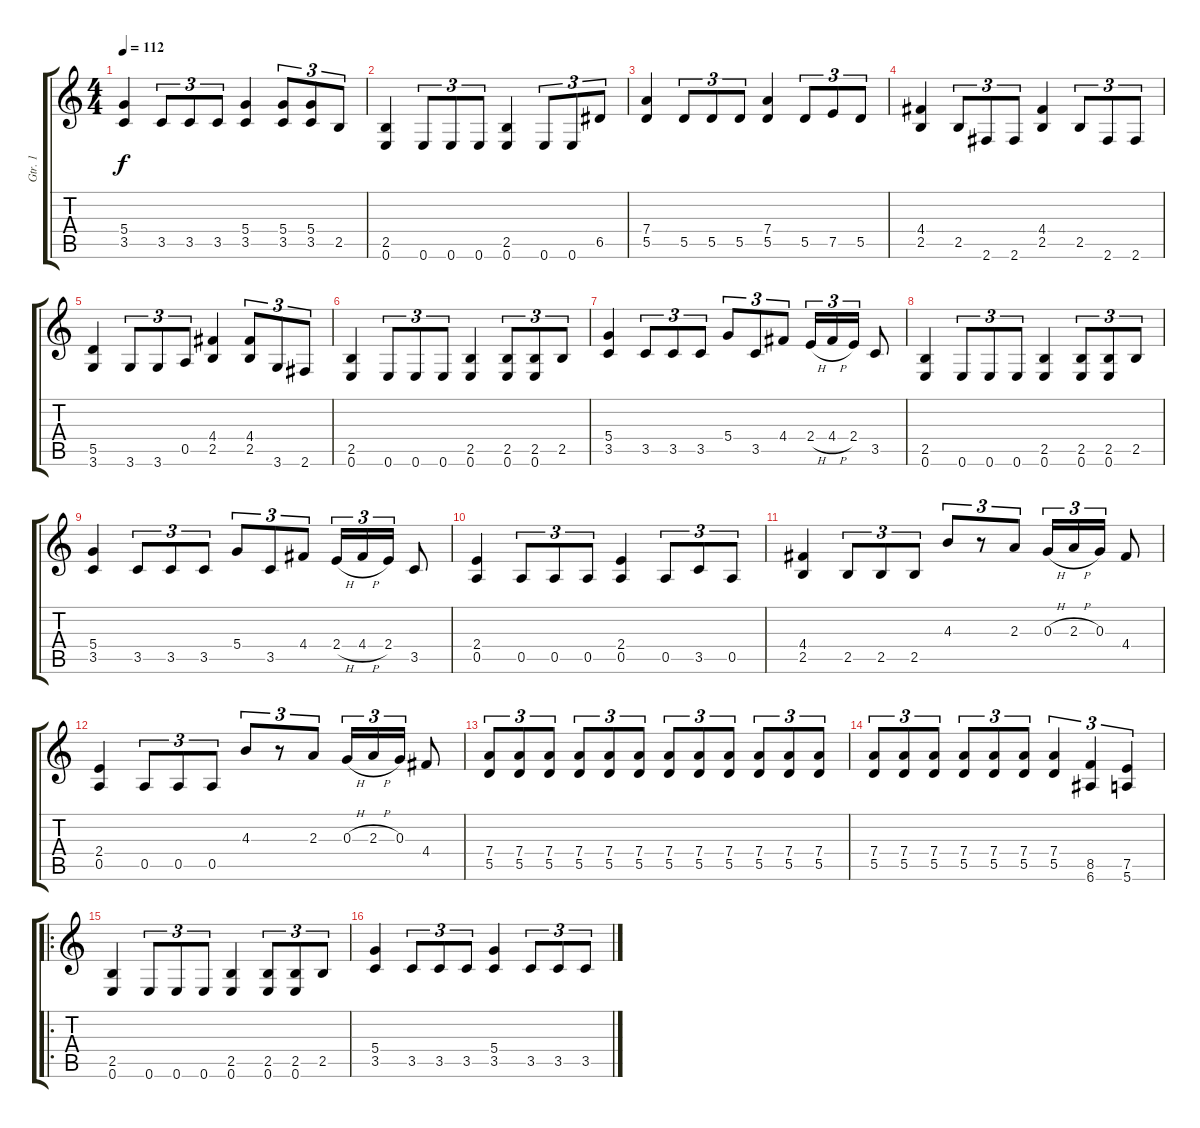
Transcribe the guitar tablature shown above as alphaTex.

\track ("Gtr. 1" "Gtr. 1") {instrument distortionguitar}
\staff {score tabs}
\tuning (E4 B3 G3 D3 A2 E2) {hide}
\ts (4 4)
\tempo 112
\clef g2
\ks c
(5.4 3.5).4{dy f} 3.5.8{tu (3 2)} 3.5.8{tu (3 2)} 3.5.8{tu (3 2)} (5.4 3.5).4 (5.4 3.5).8{tu (3 2)} (5.4 3.5).8{tu (3 2)} 2.5.8{tu (3 2)} |
(2.5 0.6).4 0.6.8{tu (3 2)} 0.6.8{tu (3 2)} 0.6.8{tu (3 2)} (2.5 0.6).4 0.6.8{tu (3 2)} 0.6.8{tu (3 2)} 6.5.8{tu (3 2)} |
(7.4 5.5).4 5.5.8{tu (3 2)} 5.5.8{tu (3 2)} 5.5.8{tu (3 2)} (7.4 5.5).4 5.5.8{tu (3 2)} 7.5.8{tu (3 2)} 5.5.8{tu (3 2)} |
(4.4 2.5).4 2.5.8{tu (3 2)} 2.6.8{tu (3 2)} 2.6.8{tu (3 2)} (4.4 2.5).4 2.5.8{tu (3 2)} 2.6.8{tu (3 2)} 2.6.8{tu (3 2)} |
(5.5 3.6).4 3.6.8{tu (3 2)} 3.6.8{tu (3 2)} 0.5.8{tu (3 2)} (4.4 2.5).4 (4.4 2.5).8{tu (3 2)} 3.6.8{tu (3 2)} 2.6.8{tu (3 2)} |
(2.5 0.6).4 0.6.8{tu (3 2)} 0.6.8{tu (3 2)} 0.6.8{tu (3 2)} (2.5 0.6).4 (2.5 0.6).8{tu (3 2)} (2.5 0.6).8{tu (3 2)} 2.5.8{tu (3 2)} |
(5.4 3.5).4 3.5.8{tu (3 2)} 3.5.8{tu (3 2)} 3.5.8{tu (3 2)} 5.4.8{tu (3 2)} 3.5.8{tu (3 2)} 4.4.8{tu (3 2)} 2.4{h}.16{tu (3 2)} 4.4{h}.16{tu (3 2)} 2.4.16{tu (3 2)} 3.5.8 |
(2.5 0.6).4 0.6.8{tu (3 2)} 0.6.8{tu (3 2)} 0.6.8{tu (3 2)} (2.5 0.6).4 (2.5 0.6).8{tu (3 2)} (2.5 0.6).8{tu (3 2)} 2.5.8{tu (3 2)} |
(5.4 3.5).4 3.5.8{tu (3 2)} 3.5.8{tu (3 2)} 3.5.8{tu (3 2)} 5.4.8{tu (3 2)} 3.5.8{tu (3 2)} 4.4.8{tu (3 2)} 2.4{h}.16{tu (3 2)} 4.4{h}.16{tu (3 2)} 2.4.16{tu (3 2)} 3.5.8 |
(2.4 0.5).4 0.5.8{tu (3 2)} 0.5.8{tu (3 2)} 0.5.8{tu (3 2)} (2.4 0.5).4 0.5.8{tu (3 2)} 3.5.8{tu (3 2)} 0.5.8{tu (3 2)} |
(4.4 2.5).4 2.5.8{tu (3 2)} 2.5.8{tu (3 2)} 2.5.8{tu (3 2)} 4.3.8{tu (3 2)} r.8{tu (3 2)} 2.3.8{tu (3 2)} 0.3{h}.16{tu (3 2)} 2.3{h}.16{tu (3 2)} 0.3.16{tu (3 2)} 4.4.8 |
(2.4 0.5).4 0.5.8{tu (3 2)} 0.5.8{tu (3 2)} 0.5.8{tu (3 2)} 4.3.8{tu (3 2)} r.8{tu (3 2)} 2.3.8{tu (3 2)} 0.3{h}.16{tu (3 2)} 2.3{h}.16{tu (3 2)} 0.3.16{tu (3 2)} 4.4.8 |
(7.4 5.5).8{tu (3 2)} (7.4 5.5).8{tu (3 2)} (7.4 5.5).8{tu (3 2)} (7.4 5.5).8{tu (3 2)} (7.4 5.5).8{tu (3 2)} (7.4 5.5).8{tu (3 2)} (7.4 5.5).8{tu (3 2)} (7.4 5.5).8{tu (3 2)} (7.4 5.5).8{tu (3 2)} (7.4 5.5).8{tu (3 2)} (7.4 5.5).8{tu (3 2)} (7.4 5.5).8{tu (3 2)} |
(7.4 5.5).8{tu (3 2)} (7.4 5.5).8{tu (3 2)} (7.4 5.5).8{tu (3 2)} (7.4 5.5).8{tu (3 2)} (7.4 5.5).8{tu (3 2)} (7.4 5.5).8{tu (3 2)} (7.4 5.5).4{tu (3 2)} (8.5 6.6).4{tu (3 2)} (7.5 5.6).4{tu (3 2)} |
\ro
(2.5 0.6).4 0.6.8{tu (3 2)} 0.6.8{tu (3 2)} 0.6.8{tu (3 2)} (2.5 0.6).4 (2.5 0.6).8{tu (3 2)} (2.5 0.6).8{tu (3 2)} 2.5.8{tu (3 2)} |
(5.4 3.5).4 3.5.8{tu (3 2)} 3.5.8{tu (3 2)} 3.5.8{tu (3 2)} (5.4 3.5).4 3.5.8{tu (3 2)} 3.5.8{tu (3 2)} 3.5.8{tu (3 2)}
